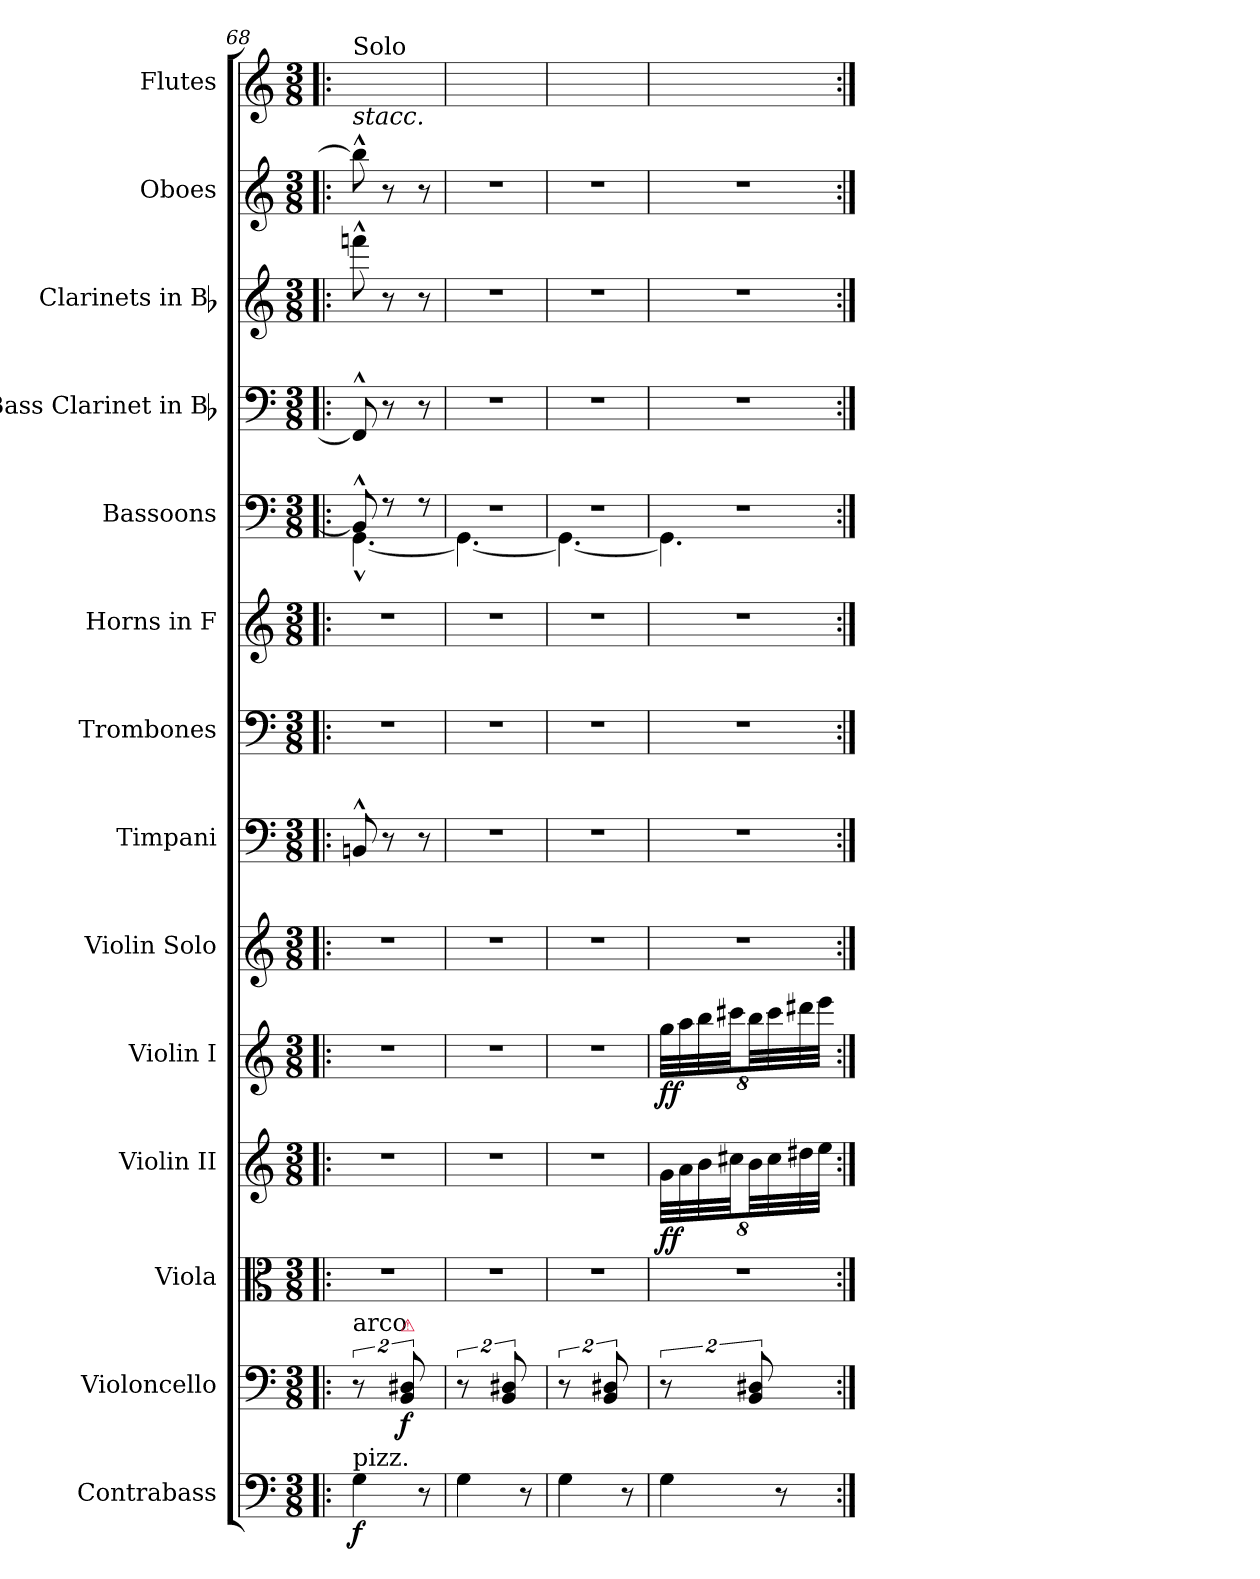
**kern	**dynam	**kern	**dynam	**kern	**kern	**dynam	**kern	**dynam	**kern	**kern	**kern	**kern	**kern	**kern	**kern	**kern	**kern
*part14	*part14	*part13	*part13	*part12	*part11	*part11	*part10	*part10	*part9	*part8	*part7	*part6	*part5	*part4	*part3	*part2	*part1
*staff14	*staff14	*staff13	*staff13	*staff12	*staff11	*staff11	*staff10	*staff10	*staff9	*staff8	*staff7	*staff6	*staff5	*staff4	*staff3	*staff2	*staff1
*I"Contrabass	*	*I"Violoncello	*	*I"Viola	*I"Violin II	*	*I"Violin I	*	*I"Violin Solo	*I"Timpani	*I"Trombones	*I"Horns in F	*I"Bassoons	*I"Bass Clarinet in Bb	*I"Clarinets in Bb	*I"Oboes	*I"Flutes
*I'Cb.	*	*I'Vc.	*	*I'Vla.	*I'Vln. II	*	*I'Vln. I	*	*I'Vln.	*I'Timp.	*I'Tbn.	*I'Hn.	*I'Bsn.	*I'B. Cl.	*I'Cl.	*I'Ob.	*I'Fl.
*clefF4	*	*clefF4	*	*clefC3	*clefG2	*	*clefG2	*	*clefG2	*clefF4	*clefF4	*clefG2	*clefF4	*clefF4	*clefG2	*clefG2	*clefG2
*ITrd7c12	*	*	*	*	*	*	*	*	*	*	*	*ITrd4c7	*	*ITrd1c2	*ITrd1c2	*	*
*k[]	*	*k[]	*	*k[]	*k[]	*	*k[]	*	*k[]	*k[]	*k[]	*k[b-]	*k[]	*k[b-e-]	*k[b-e-]	*k[]	*k[]
*C:	*	*C:	*	*C:	*C:	*	*C:	*	*C:	*C:	*C:	*F:	*C:	*B-:	*B-:	*C:	*C:
*M3/8	*	*M3/8	*	*M3/8	*M3/8	*	*M3/8	*	*M3/8	*M3/8	*M3/8	*M3/8	*M3/8	*M3/8	*M3/8	*M3/8	*M3/8
=68!|:	=68!|:	=68!|:	=68!|:	=68!|:	=68!|:	=68!|:	=68!|:	=68!|:	=68!|:	=68!|:	=68!|:	=68!|:	=68!|:	=68!|:	=68!|:	=68!|:	=68!|:
*	*	*	*	*	*	*	*	*	*	*	*	*	*^	*	*	*	*
!	!	!	!	!	!	!	!	!	!	!	!	!	!	!	!	!	!	!LO:TX:a:t=Solo
!	!	!	!	!	!	!	!	!	!	!	!	!	!	!	!	!	!	!LO:TX:b:i:t=stacc.
!	!	!LO:TX:a:t=arco	!	!	!	!	!	!	!	!	!	!	!	!	!	!	!	!
!LO:TX:a:t=pizz.	!	!	!	!	!	!	!	!	!	!	!	!	!	!	!	!	!	!
4GG	f	16%3r	.	8%3r	8%3r	.	8%3r	.	8%3r	8BBn^^	8%3r	8%3r	8BB^^]	[4.GG^^	8EE-^^]	8eee-X^^	8bb^^]	8ryy
.	.	.	.	.	.	.	.	.	.	8r	.	.	8r	.	8r	8r	8r	8ryy
!	!	!LO:TX:a:color=crimson:t=⚠	!	!	!	!	!	!	!	!	!	!	!	!	!	!	!	!
.	.	16%3BB 16%3D#X	f	.	.	.	.	.	.	.	.	.	.	.	.	.	.	.
8r	.	.	.	.	.	.	.	.	.	8r	.	.	8r	.	8r	8r	8r	8ryy
=69	=69	=69	=69	=69	=69	=69	=69	=69	=69	=69	=69	=69	=69	=69	=69	=69	=69	=69
4GG	.	16%3r	.	8%3r	8%3r	.	8%3r	.	8%3r	8%3r	8%3r	8%3r	8%3r	4.GG_	8%3r	8%3r	8%3r	8ryy
.	.	.	.	.	.	.	.	.	.	.	.	.	.	.	.	.	.	8ryy
.	.	16%3BB 16%3D#X	.	.	.	.	.	.	.	.	.	.	.	.	.	.	.	.
8r	.	.	.	.	.	.	.	.	.	.	.	.	.	.	.	.	.	8ryy
=70	=70	=70	=70	=70	=70	=70	=70	=70	=70	=70	=70	=70	=70	=70	=70	=70	=70	=70
4GG	.	16%3r	.	8%3r	8%3r	.	8%3r	.	8%3r	8%3r	8%3r	8%3r	8%3r	4.GG_	8%3r	8%3r	8%3r	8ryy
.	.	.	.	.	.	.	.	.	.	.	.	.	.	.	.	.	.	8ryy
.	.	16%3BB 16%3D#X	.	.	.	.	.	.	.	.	.	.	.	.	.	.	.	.
8r	.	.	.	.	.	.	.	.	.	.	.	.	.	.	.	.	.	8ryy
=71	=71	=71	=71	=71	=71	=71	=71	=71	=71	=71	=71	=71	=71	=71	=71	=71	=71	=71
4GG	.	16%3r	.	8%3r	64%3gLLL	ff	64%3ggLLL	ff	8%3r	8%3r	8%3r	8%3r	8%3r	4.GG]	8%3r	8%3r	8%3r	4.ryy
.	.	.	.	.	64%3a	.	64%3aa	.	.	.	.	.	.	.	.	.	.	.
.	.	.	.	.	64%3b	.	64%3bb	.	.	.	.	.	.	.	.	.	.	.
.	.	.	.	.	64%3cc#XJJ	.	64%3ccc#XJJ	.	.	.	.	.	.	.	.	.	.	.
.	.	16%3BB 16%3D#X	.	.	64%3bLL	.	64%3bbLL	.	.	.	.	.	.	.	.	.	.	.
.	.	.	.	.	64%3cc#	.	64%3ccc#	.	.	.	.	.	.	.	.	.	.	.
8r	.	.	.	.	.	.	.	.	.	.	.	.	.	.	.	.	.	.
.	.	.	.	.	64%3dd#X	.	64%3ddd#X	.	.	.	.	.	.	.	.	.	.	.
.	.	.	.	.	64%3eeJJJ	.	64%3eeeJJJ	.	.	.	.	.	.	.	.	.	.	.
*	*	*	*	*	*	*	*	*	*	*	*	*	*v	*v	*	*	*	*
=:|!	=:|!	=:|!	=:|!	=:|!	=:|!	=:|!	=:|!	=:|!	=:|!	=:|!	=:|!	=:|!	=:|!	=:|!	=:|!	=:|!	=:|!
*-	*-	*-	*-	*-	*-	*-	*-	*-	*-	*-	*-	*-	*-	*-	*-	*-	*-
